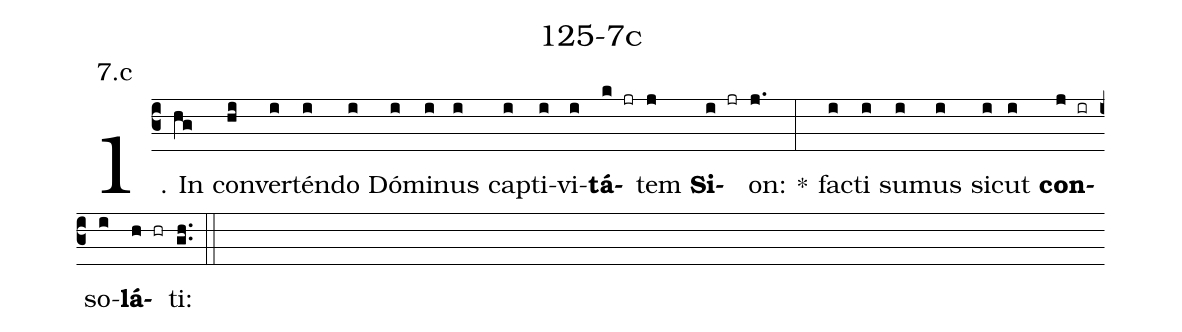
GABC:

name: 125-7c;
annotation: 7.c;
%%
(c3)1. In(hg) con(hi)ver(i)tén(i)do(i) Dó(i)mi(i)nus(i) cap(i)ti(i)vi(i)<b>tá</b>(k jr)tem(j) <b>Si</b>(i jr)on:(j.) *(:) fac(i)ti(i) su(i)mus(i) sic(i)ut(i) <b>con</b>(j ir)so(i)<b>lá</b>(h hr)ti:(gh..) (::)
